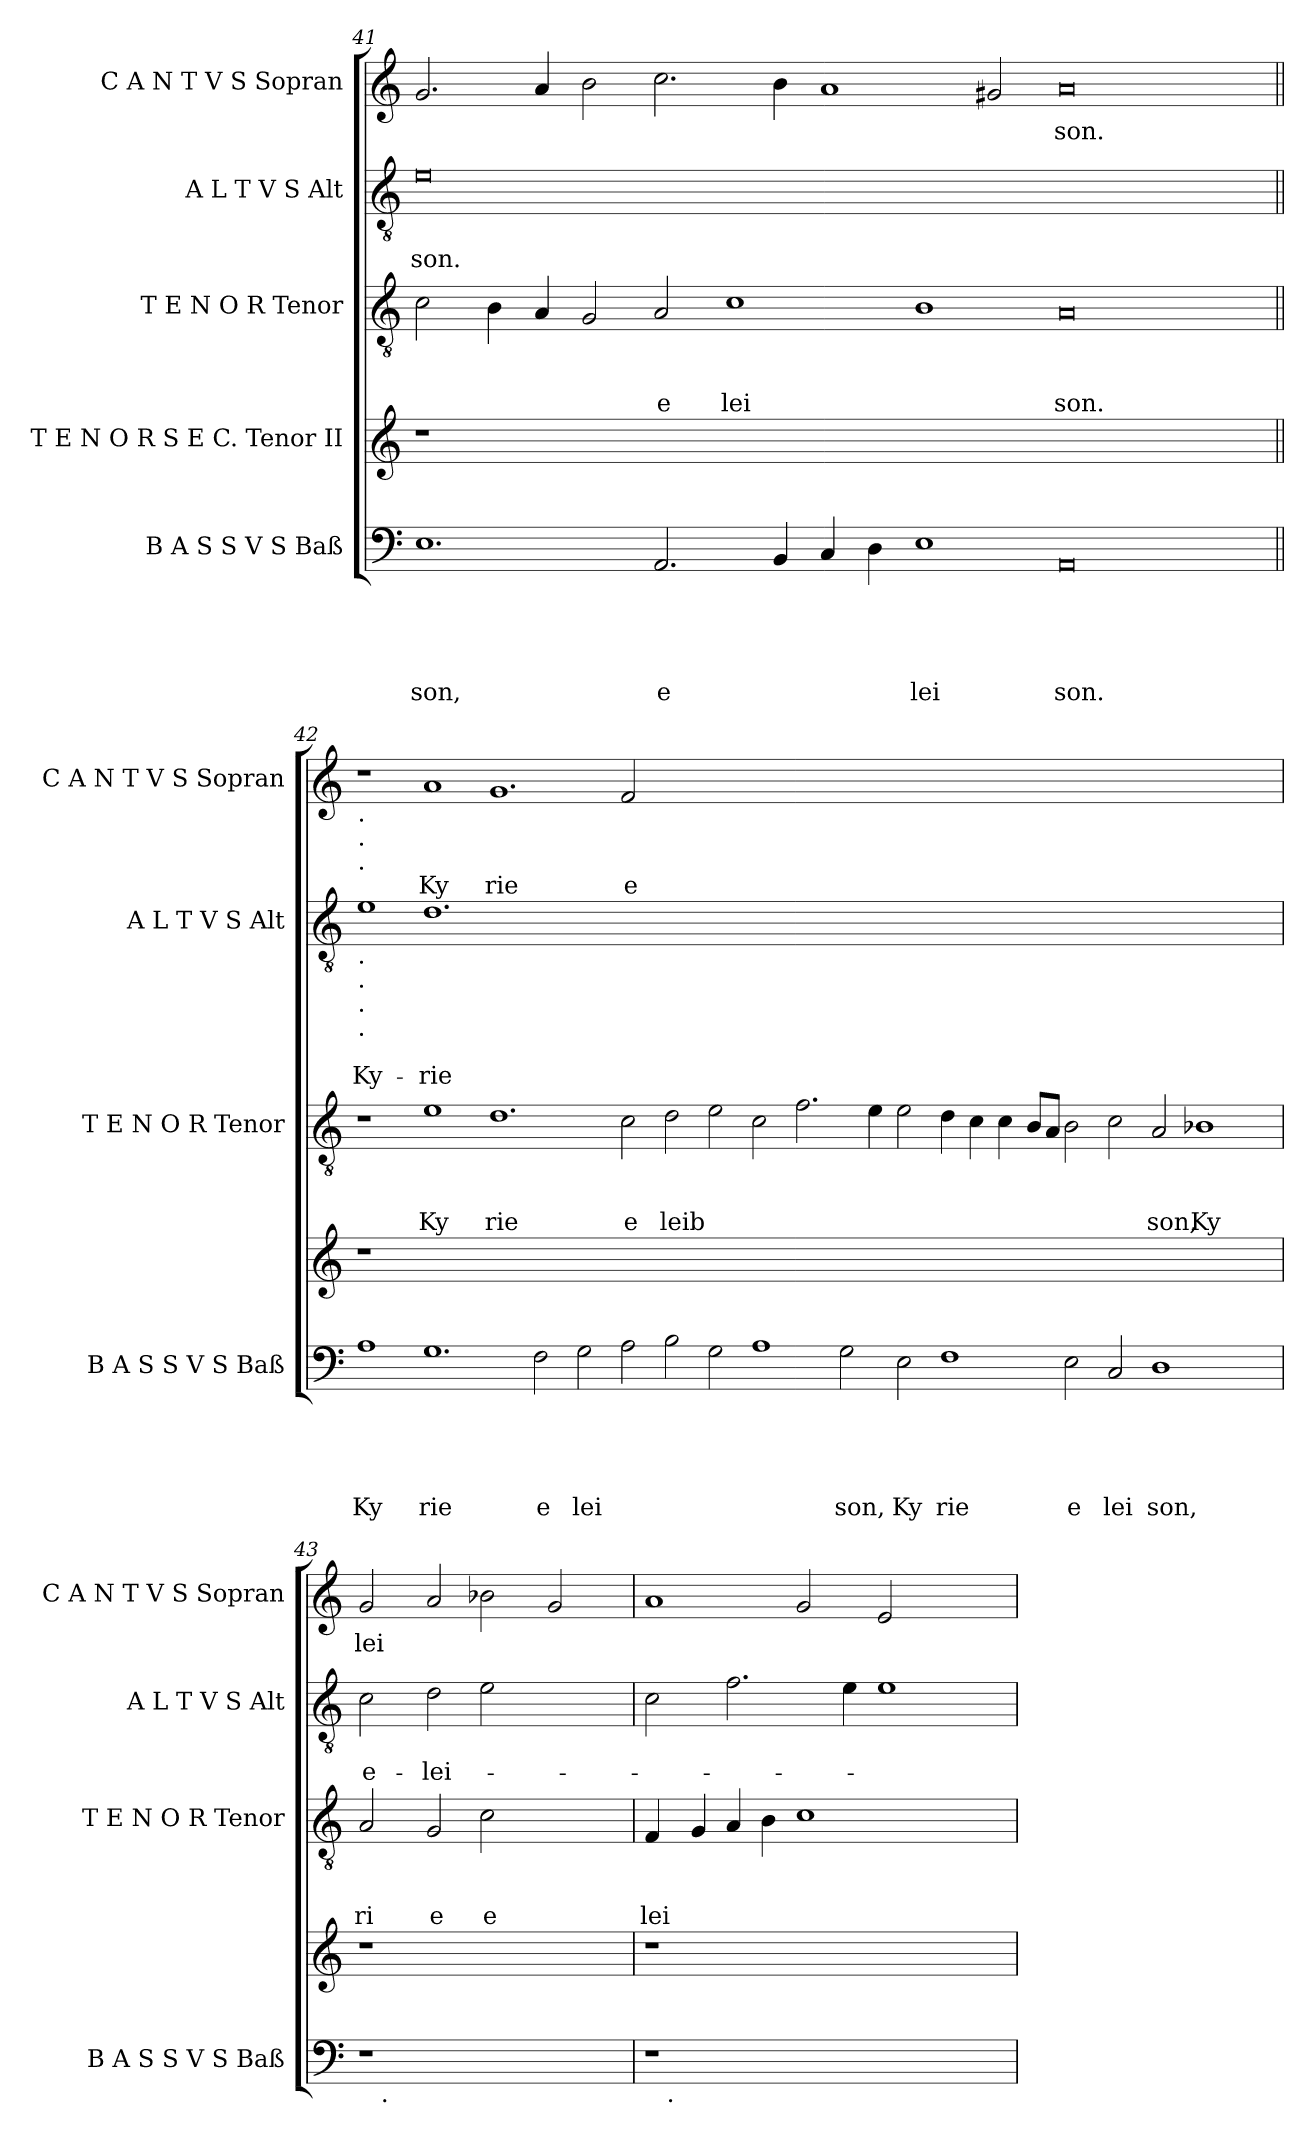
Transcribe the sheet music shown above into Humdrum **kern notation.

**kern	**text	**text	**text	**text	**text	**kern	**kern	**text	**text	**text	**kern	**text	**text	**kern	**text
*part5	*part5	*part5	*part5	*part5	*part5	*part4	*part3	*part3	*part3	*part3	*part2	*part2	*part2	*part1	*part1
*staff5	*staff5	*staff5	*staff5	*staff5	*staff5	*staff4	*staff3	*staff3	*staff3	*staff3	*staff2	*staff2	*staff2	*staff1	*staff1
*I"B A S S V S Baß	*	*	*	*	*	*I"T E N O R S E C. Tenor II	*I"T E N O R Tenor	*	*	*	*I"A L T V S Alt	*	*	*I"C A N T V S Sopran	*
*I'B A S S V S Baß	*	*	*	*	*	*	*I'T E N O R Tenor	*	*	*	*I'A L T V S Alt	*	*	*I'C A N T V S Sopran	*
!!LO:LB:g=z
*clefF4	*	*	*	*	*	*clefG2	*clefGv2	*	*	*	*clefGv2	*	*	*clefG2	*
*k[]	*	*	*	*	*	*k[]	*k[]	*	*	*	*k[]	*	*	*k[]	*
*C:	*	*	*	*	*	*C:	*C:	*	*	*	*C:	*	*	*C:	*
=41	=41	=41	=41	=41	=41	=41	=41	=41	=41	=41	=41	=41	=41	=41	=41
!	!	!	!	!	!LO:LY:b	!	!	!	!	!	!	!	!LO:LY:b	!	!
1.E	.	.	.	.	son,	1r	2c\	.	.	.	0e	.	son.	2.g/	.
.	.	.	.	.	.	.	4B\	.	.	.	.	.	.	.	.
.	.	.	.	.	.	.	4A/	.	.	.	.	.	.	4a/	.
.	.	.	.	.	.	00ryy	2G/	.	.	.	.	.	.	2b\	.
!	!	!	!	!	!LO:LY:b:rj	!	!	!	!	!LO:LY:b	!	!	!	!	!
2.AA/	.	.	.	.	e	.	2A/	.	.	e	.	.	.	2.cc\	.
!	!	!	!	!	!	!	!	!	!	!LO:LY:b	!	!	!	!	!
.	.	.	.	.	.	.	1c	.	.	lei	00ryy	.	.	.	.
4BB/	.	.	.	.	.	.	.	.	.	.	.	.	.	4b\	.
4C/	.	.	.	.	.	.	.	.	.	.	.	.	.	1a	.
4D\	.	.	.	.	.	.	.	.	.	.	.	.	.	.	.
!	!	!	!	!	!LO:LY:b	!	!	!	!	!	!	!	!	!	!
1E	.	.	.	.	lei	.	1B	.	.	.	.	.	.	.	.
.	.	.	.	.	.	.	.	.	.	.	.	.	.	2g#/	.
!	!	!	!	!	!LO:LY:b	!	!	!	!	!LO:LY:b	!	!	!	!	!LO:LY:b
0AA	.	.	.	.	son.	.	0A	.	.	son.	.	.	.	0a	son.
.	.	.	.	.	.	1ryy	.	.	.	.	.	.	.	.	.
=42||	=42||	=42||	=42||	=42||	=42||	=42||	=42||	=42||	=42||	=42||	=42||	=42||	=42||	=42||	=42||
!	!	!	!	!	!	!	!	!	!	!	!	!	!	!LO:TX:b:t=.	!
!	!	!	!	!	!	!	!	!	!	!	!	!	!	!LO:TX:b:t=.	!
!	!	!	!	!	!	!	!	!	!	!	!	!	!	!LO:TX:b:t=.	!
!	!	!	!	!	!	!	!	!	!	!	!LO:TX:b:t=.	!	!	!	!
!	!	!	!	!	!	!	!	!	!	!	!LO:TX:b:t=.	!	!	!	!
!	!	!	!	!	!	!	!	!	!	!	!LO:TX:b:t=.	!	!	!	!
!	!	!	!	!	!	!	!	!	!	!	!LO:TX:b:t=.	!	!	!	!
!	!	!	!	!	!LO:LY:b	!	!	!	!	!	!	!	!LO:LY:b	!	!
1A	.	.	.	.	Ky	1r	1r	.	.	.	1e	.	Ky-	1r	.
!	!	!	!	!	!LO:LY:b	!	!	!	!	!LO:LY:b	!	!	!LO:LY:b	!	!LO:LY:b
1.G	.	.	.	.	rie	000ryy	1e	.	.	Ky	1.d	.	-rie	1a	Ky
!	!	!	!	!	!	!	!	!	!	!LO:LY:b	!	!	!	!	!LO:LY:b
.	.	.	.	.	.	.	1.d	.	.	rie	.	.	.	1.g	rie
!	!	!	!	!	!LO:LY:b	!	!	!	!	!	!	!	!	!	!
2F\	.	.	.	.	e	.	.	.	.	.	000ryy	.	.	.	.
!	!	!	!	!	!LO:LY:b	!	!	!	!	!	!	!	!	!	!
2G\	.	.	.	.	lei	.	.	.	.	.	.	.	.	.	.
!	!	!	!	!	!	!	!	!	!	!LO:LY:b	!	!	!	!	!LO:LY:b
2A\	.	.	.	.	.	.	2c\	.	.	e	.	.	.	2f/	e
!	!	!	!	!	!	!	!	!	!	!LO:LY:b	!	!	!	!	!
2B\	.	.	.	.	.	.	2d\	.	.	leib	.	.	.	00ryy	.
2G\	.	.	.	.	.	.	2e\	.	.	.	.	.	.	.	.
1A	.	.	.	.	.	.	2c\	.	.	.	.	.	.	.	.
.	.	.	.	.	.	.	2.f\	.	.	.	.	.	.	.	.
!	!	!	!	!	!LO:LY:b	!	!	!	!	!	!	!	!	!	!
2G\	.	.	.	.	son,	.	.	.	.	.	.	.	.	.	.
.	.	.	.	.	.	.	4e\	.	.	.	.	.	.	.	.
!	!	!	!	!	!LO:LY:b	!	!	!	!	!	!	!	!	!	!
2E\	.	.	.	.	Ky	.	2e\	.	.	.	.	.	.	.	.
!	!	!	!	!	!LO:LY:b	!	!	!	!	!	!	!	!	!	!
1F	.	.	.	.	rie	.	4d\	.	.	.	.	.	.	.	.
.	.	.	.	.	.	.	4c\	.	.	.	.	.	.	.	.
.	.	.	.	.	.	.	4c\	.	.	.	.	.	.	.	.
.	.	.	.	.	.	.	8B/L	.	.	.	.	.	.	.	.
.	.	.	.	.	.	.	8A/J	.	.	.	.	.	.	.	.
!	!	!	!	!	!LO:LY:b	!	!	!	!	!	!	!	!	!	!
2E\	.	.	.	.	e	.	2B\	.	.	.	.	.	.	0ryy	.
!	!	!	!	!	!LO:LY:b	!	!	!	!	!	!	!	!	!	!
2C/	.	.	.	.	lei	.	2c\	.	.	.	.	.	.	.	.
!	!	!	!	!	!LO:LY:b	!	!	!	!	!LO:LY:b	!	!	!	!	!
1D	.	.	.	.	son,	1.ryy	2A/	.	.	son,	.	.	.	.	.
!	!	!	!	!	!	!	!	!	!	!LO:LY:b	!	!	!	!	!
.	.	.	.	.	.	.	1B-X	.	.	Ky	.	.	.	.	.
2ryy	.	.	.	.	.	.	.	.	.	.	.	.	.	2ryy	.
!!LO:LB:g=z
=43	=43	=43	=43	=43	=43	=43	=43	=43	=43	=43	=43	=43	=43	=43	=43
!	!	!	!	!	!	!	!	!	!	!LO:LY:b	!	!	!LO:LY:b	!	!LO:LY:b
*^	*	*	*	*	*	*	*	*	*	*	*	*	*	*	*
1r	16..ryy	.	.	.	.	.	1r	2A/	.	.	ri	2c\	.	e-	2g/	lei
!	!LO:TX:b:t=.	!	!	!	!	!	!	!	!	!	!	!	!	!	!	!
.	1ryy	.	.	.	.	.	.	.	.	.	.	.	.	.	.	.
!	!	!	!	!	!	!	!	!	!	!	!LO:LY:b	!	!	!LO:LY:b	!	!
.	.	.	.	.	.	.	.	2G/	.	.	e	2d\	.	-lei-	2a/	.
!	!	!	!	!	!	!	!	!	!	!	!LO:LY:b	!	!	!	!	!
1ryy	.	.	.	.	.	.	1ryy	2c\	.	.	e	2e\	.	.	2b-\	.
.	2ryy	.	.	.	.	.	.	.	.	.	.	.	.	.	.	.
.	.	.	.	.	.	.	.	2ryy	.	.	.	2ryy	.	.	2g/	.
.	4ryy	.	.	.	.	.	.	.	.	.	.	.	.	.	.	.
.	8ryy	.	.	.	.	.	.	.	.	.	.	.	.	.	.	.
.	64ryy	.	.	.	.	.	.	.	.	.	.	.	.	.	.	.
=44	=44	=44	=44	=44	=44	=44	=44	=44	=44	=44	=44	=44	=44	=44	=44	=44
!	!	!	!	!	!	!	!	!	!	!	!LO:LY:b	!	!	!	!	!
1r	16..ryy	.	.	.	.	.	1r	4F/	.	.	lei	2c\	.	.	1a	.
!	!LO:TX:b:t=.	!	!	!	!	!	!	!	!	!	!	!	!	!	!	!
.	1ryy	.	.	.	.	.	.	.	.	.	.	.	.	.	.	.
.	.	.	.	.	.	.	.	4G/	.	.	.	.	.	.	.	.
.	.	.	.	.	.	.	.	4A/	.	.	.	2.f\	.	.	.	.
.	.	.	.	.	.	.	.	4B\	.	.	.	.	.	.	.	.
1.ryy	.	.	.	.	.	.	1.ryy	1c	.	.	.	.	.	.	2g/	.
.	1ryy	.	.	.	.	.	.	.	.	.	.	.	.	.	.	.
.	.	.	.	.	.	.	.	.	.	.	.	4e\	.	.	.	.
.	.	.	.	.	.	.	.	.	.	.	.	1e	.	.	2e/	.
.	.	.	.	.	.	.	.	2ryy	.	.	.	.	.	.	2ryy	.
.	4ryy	.	.	.	.	.	.	.	.	.	.	.	.	.	.	.
.	8ryy	.	.	.	.	.	.	.	.	.	.	.	.	.	.	.
.	64ryy	.	.	.	.	.	.	.	.	.	.	.	.	.	.	.
*v	*v	*	*	*	*	*	*	*	*	*	*	*	*	*	*	*
=	=	=	=	=	=	=	=	=	=	=	=	=	=	=	=
*-	*-	*-	*-	*-	*-	*-	*-	*-	*-	*-	*-	*-	*-	*-	*-
